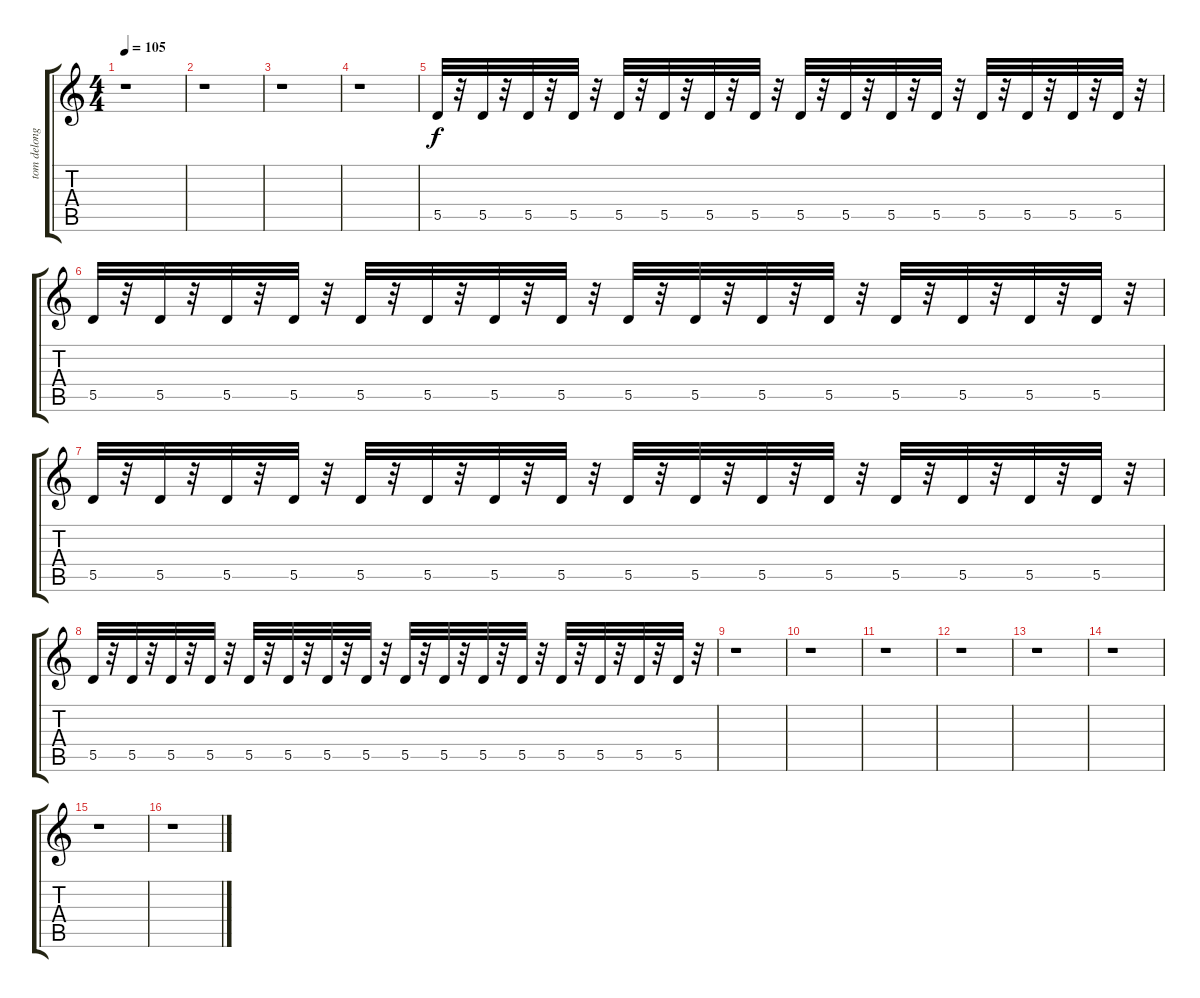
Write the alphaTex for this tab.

\track ("tom delonge" "tom delong") {instrument electricguitarmuted}
\staff {score tabs}
\tuning (E4 B3 G3 D3 A2 E2) {hide}
\ts (4 4)
\tempo 105
\clef g2
\ks c
r.1{dy f instrument electricguitarmuted} |
r.1 |
r.1 |
r.1 |
5.5.32 r.32 5.5.32 r.32 5.5.32 r.32 5.5.32 r.32 5.5.32 r.32 5.5.32 r.32 5.5.32 r.32 5.5.32 r.32 5.5.32 r.32 5.5.32 r.32 5.5.32 r.32 5.5.32 r.32 5.5.32 r.32 5.5.32 r.32 5.5.32 r.32 5.5.32 r.32 |
5.5.32 r.32 5.5.32 r.32 5.5.32 r.32 5.5.32 r.32 5.5.32 r.32 5.5.32 r.32 5.5.32 r.32 5.5.32 r.32 5.5.32 r.32 5.5.32 r.32 5.5.32 r.32 5.5.32 r.32 5.5.32 r.32 5.5.32 r.32 5.5.32 r.32 5.5.32 r.32 |
5.5.32 r.32 5.5.32 r.32 5.5.32 r.32 5.5.32 r.32 5.5.32 r.32 5.5.32 r.32 5.5.32 r.32 5.5.32 r.32 5.5.32 r.32 5.5.32 r.32 5.5.32 r.32 5.5.32 r.32 5.5.32 r.32 5.5.32 r.32 5.5.32 r.32 5.5.32 r.32 |
5.5.32 r.32 5.5.32 r.32 5.5.32 r.32 5.5.32 r.32 5.5.32 r.32 5.5.32 r.32 5.5.32 r.32 5.5.32 r.32 5.5.32 r.32 5.5.32 r.32 5.5.32 r.32 5.5.32 r.32 5.5.32 r.32 5.5.32 r.32 5.5.32 r.32 5.5.32 r.32 |
r.1 |
r.1 |
r.1 |
r.1 |
r.1 |
r.1 |
r.1 |
r.1
